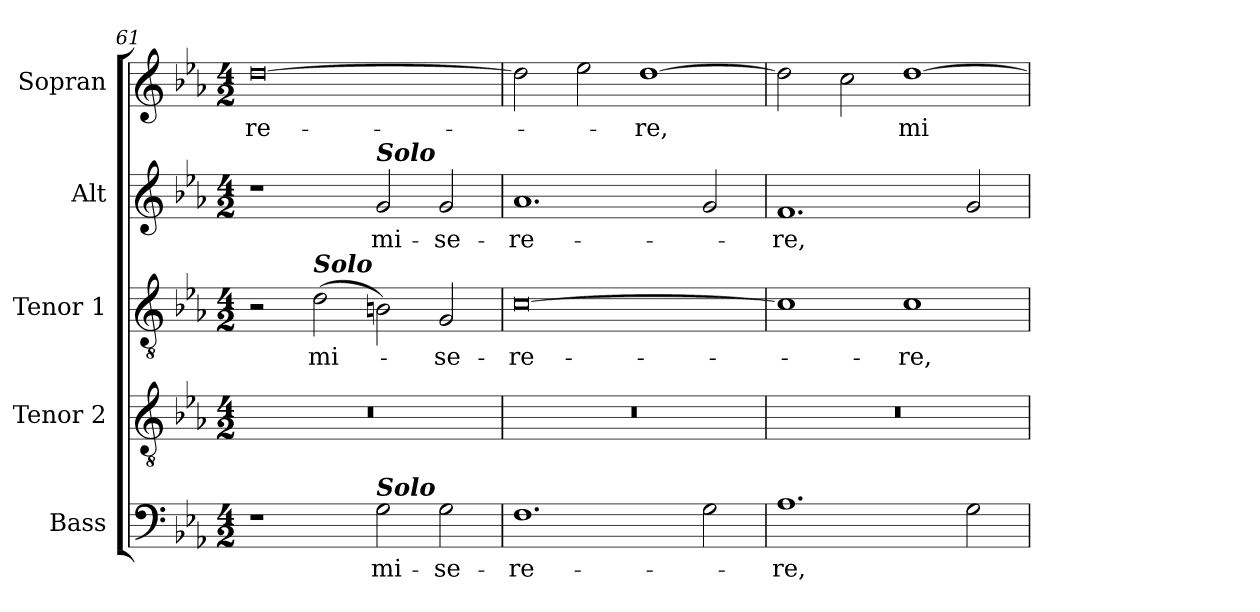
**kern	**text	**kern	**kern	**text	**kern	**text	**kern	**text
*part5	*part5	*part4	*part3	*part3	*part2	*part2	*part1	*part1
*staff5	*staff5	*staff4	*staff3	*staff3	*staff2	*staff2	*staff1	*staff1
*I"Bass	*	*I"Tenor 2	*I"Tenor 1	*	*I"Alt	*	*I"Sopran	*
*I'B.	*	*I'T. 2	*I'T. 1	*	*I'A.	*	*I'S.	*
!!LO:LB:g=z
*clefF4	*	*clefGv2	*clefGv2	*	*clefG2	*	*clefG2	*
*k[b-e-a-]	*	*k[b-e-a-]	*k[b-e-a-]	*	*k[b-e-a-]	*	*k[b-e-a-]	*
*E-:	*	*E-:	*E-:	*	*E-:	*	*E-:	*
*M4/2	*	*M4/2	*M4/2	*	*M4/2	*	*M4/2	*
=61	=61	=61	=61	=61	=61	=61	=61	=61
!	!	!	!	!	!	!	!	!LO:LY:b
1r	.	0r	2r	.	1r	.	[0dd	-re-
!	!	!	!LO:TX:a:Bi:t=Solo	!	!	!	!	!
!	!	!	!	!LO:LY:b	!	!	!	!
.	.	.	(>2d\	mi-	.	.	.	.
!	!	!	!	!	!LO:TX:a:Bi:t=Solo	!	!	!
!LO:TX:a:Bi:t=Solo	!	!	!	!	!	!	!	!
!	!LO:LY:b	!	!	!	!	!LO:LY:b	!	!
2G\	mi-	.	2Bn\)	.	2g/	mi-	.	.
!	!LO:LY:b	!	!	!LO:LY:b	!	!LO:LY:b	!	!
2G\	-se-	.	2G/	-se-	2g/	-se-	.	.
=62	=62	=62	=62	=62	=62	=62	=62	=62
!	!LO:LY:b	!	!	!LO:LY:b	!	!LO:LY:b	!	!
1.F	-re-	0r	[0c	-re-	1.a-	-re-	2dd\]	.
.	.	.	.	.	.	.	2ee-\	.
!	!	!	!	!	!	!	!	!LO:LY:b
.	.	.	.	.	.	.	[1dd	-re,
2G\	.	.	.	.	2g/	.	.	.
=63	=63	=63	=63	=63	=63	=63	=63	=63
!	!LO:LY:b	!	!	!	!	!LO:LY:b	!	!
1.A-	-re,	0r	1c]	.	1.f	-re,	2dd\]	.
.	.	.	.	.	.	.	2cc\	.
!	!	!	!	!LO:LY:b	!	!	!	!LO:LY:b
.	.	.	1c	-re,	.	.	[1dd	mi-
2G\	.	.	.	.	2g/	.	.	.
=	=	=	=	=	=	=	=	=
*-	*-	*-	*-	*-	*-	*-	*-	*-
